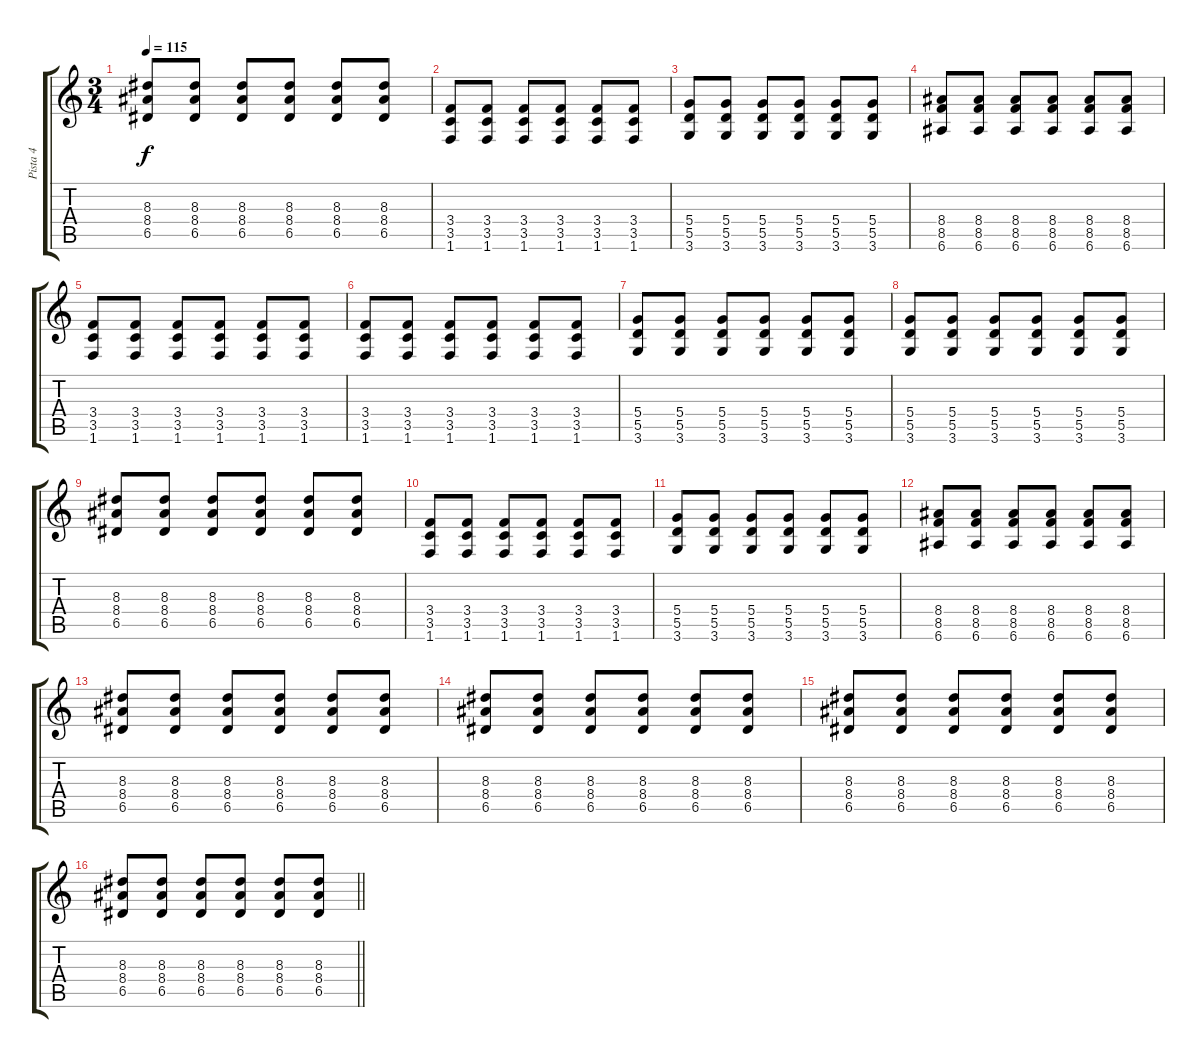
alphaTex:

\track ("Pista 4" "Pista 4") {instrument distortionguitar}
\staff {score tabs}
\tuning (E4 B3 G3 D3 A2 E2) {hide}
\ts (3 4)
\tempo 115
\clef g2
\ks c
(8.3 8.4 6.5).8{dy f} (8.3 8.4 6.5).8 (8.3 8.4 6.5).8 (8.3 8.4 6.5).8 (8.3 8.4 6.5).8 (8.3 8.4 6.5).8 |
(3.4 3.5 1.6).8 (3.4 3.5 1.6).8 (3.4 3.5 1.6).8 (3.4 3.5 1.6).8 (3.4 3.5 1.6).8 (3.4 3.5 1.6).8 |
(5.4 5.5 3.6).8 (5.4 5.5 3.6).8 (5.4 5.5 3.6).8 (5.4 5.5 3.6).8 (5.4 5.5 3.6).8 (5.4 5.5 3.6).8 |
(8.4 8.5 6.6).8 (8.4 8.5 6.6).8 (8.4 8.5 6.6).8 (8.4 8.5 6.6).8 (8.4 8.5 6.6).8 (8.4 8.5 6.6).8 |
(3.4 3.5 1.6).8 (3.4 3.5 1.6).8 (3.4 3.5 1.6).8 (3.4 3.5 1.6).8 (3.4 3.5 1.6).8 (3.4 3.5 1.6).8 |
(3.4 3.5 1.6).8 (3.4 3.5 1.6).8 (3.4 3.5 1.6).8 (3.4 3.5 1.6).8 (3.4 3.5 1.6).8 (3.4 3.5 1.6).8 |
(5.4 5.5 3.6).8 (5.4 5.5 3.6).8 (5.4 5.5 3.6).8 (5.4 5.5 3.6).8 (5.4 5.5 3.6).8 (5.4 5.5 3.6).8 |
(5.4 5.5 3.6).8 (5.4 5.5 3.6).8 (5.4 5.5 3.6).8 (5.4 5.5 3.6).8 (5.4 5.5 3.6).8 (5.4 5.5 3.6).8 |
(8.3 8.4 6.5).8 (8.3 8.4 6.5).8 (8.3 8.4 6.5).8 (8.3 8.4 6.5).8 (8.3 8.4 6.5).8 (8.3 8.4 6.5).8 |
(3.4 3.5 1.6).8 (3.4 3.5 1.6).8 (3.4 3.5 1.6).8 (3.4 3.5 1.6).8 (3.4 3.5 1.6).8 (3.4 3.5 1.6).8 |
(5.4 5.5 3.6).8 (5.4 5.5 3.6).8 (5.4 5.5 3.6).8 (5.4 5.5 3.6).8 (5.4 5.5 3.6).8 (5.4 5.5 3.6).8 |
(8.4 8.5 6.6).8 (8.4 8.5 6.6).8 (8.4 8.5 6.6).8 (8.4 8.5 6.6).8 (8.4 8.5 6.6).8 (8.4 8.5 6.6).8 |
(8.3 8.4 6.5).8 (8.3 8.4 6.5).8 (8.3 8.4 6.5).8 (8.3 8.4 6.5).8 (8.3 8.4 6.5).8 (8.3 8.4 6.5).8 |
(8.3 8.4 6.5).8 (8.3 8.4 6.5).8 (8.3 8.4 6.5).8 (8.3 8.4 6.5).8 (8.3 8.4 6.5).8 (8.3 8.4 6.5).8 |
(8.3 8.4 6.5).8 (8.3 8.4 6.5).8 (8.3 8.4 6.5).8 (8.3 8.4 6.5).8 (8.3 8.4 6.5).8 (8.3 8.4 6.5).8 |
\barLineRight lightlight
(8.3 8.4 6.5).8 (8.3 8.4 6.5).8 (8.3 8.4 6.5).8 (8.3 8.4 6.5).8 (8.3 8.4 6.5).8 (8.3 8.4 6.5).8
